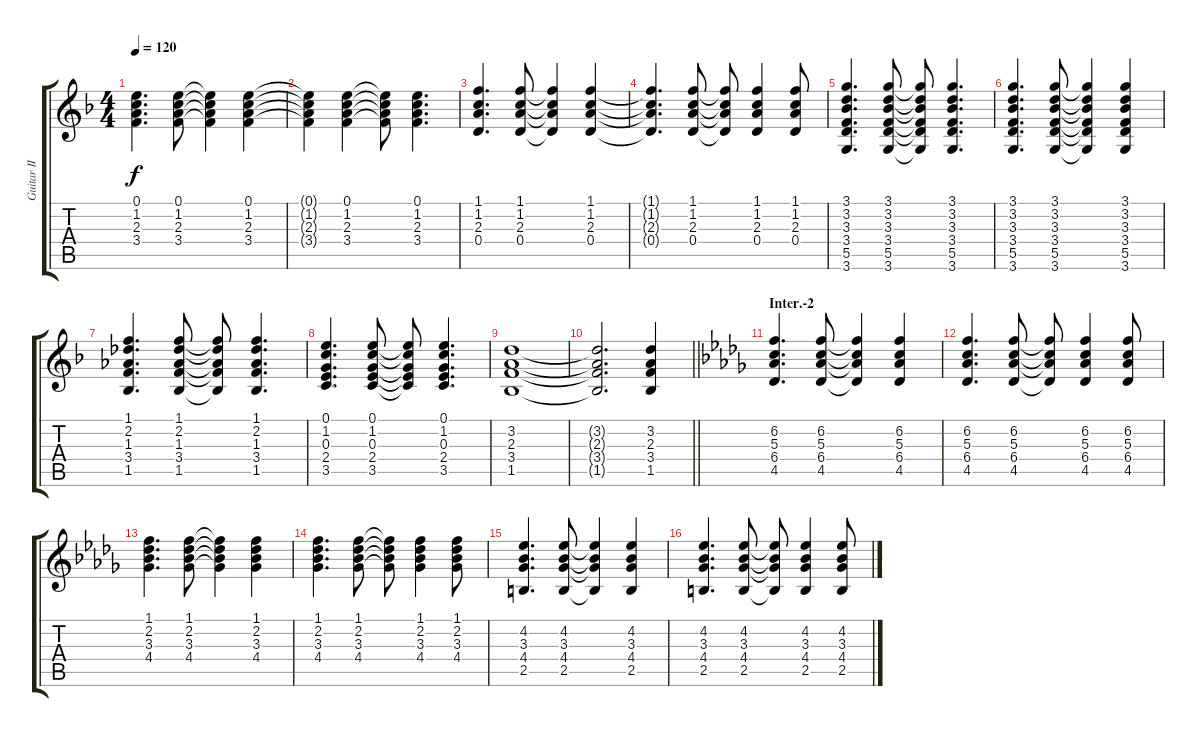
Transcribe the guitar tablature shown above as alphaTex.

\track ("Guitar II (Hirasawa Yui)" "Guitar II ") {instrument acousticguitarsteel}
\staff {score tabs}
\tuning (E4 B3 G3 D3 A2 E2) {hide}
\ts (4 4)
\tempo 120
\clef g2
\ks f
(0.1 1.2 2.3 3.4).4{d dy f} (0.1 1.2 2.3 3.4).8 (0.1{t} 1.2{t} 2.3{t} 3.4{t}).4 (0.1 1.2 2.3 3.4).4 |
(0.1{t} 1.2{t} 2.3{t} 3.4{t}).4 (0.1 1.2 2.3 3.4).4 (0.1{t} 1.2{t} 2.3{t} 3.4{t}).8 (0.1 1.2 2.3 3.4).4{d} |
(1.1 1.2 2.3 0.4).4{d} (1.1 1.2 2.3 0.4).8 (1.1{t} 1.2{t} 2.3{t} 0.4{t}).4 (1.1 1.2 2.3 0.4).4 |
(1.1{t} 1.2{t} 2.3{t} 0.4{t}).4{d} (1.1 1.2 2.3 0.4).8 (1.1{t} 1.2{t} 2.3{t} 0.4{t}).8 (1.1 1.2 2.3 0.4).4 (1.1 1.2 2.3 0.4).8 |
(3.1 3.2 3.3 3.4 5.5 3.6).4{d} (3.1 3.2 3.3 3.4 5.5 3.6).8 (3.1{t} 3.2{t} 3.3{t} 3.4{t} 5.5{t} 3.6{t}).8 (3.1 3.2 3.3 3.4 5.5 3.6).4{d} |
(3.1 3.2 3.3 3.4 5.5 3.6).4{d} (3.1 3.2 3.3 3.4 5.5 3.6).8 (3.1{t} 3.2{t} 3.3{t} 3.4{t} 5.5{t} 3.6{t}).4 (3.1 3.2 3.3 3.4 5.5 3.6).4 |
(1.1 2.2 1.3 3.4 1.5).4{d} (1.1 2.2 1.3 3.4 1.5).8 (1.1{t} 2.2{t} 1.3{t} 3.4{t} 1.5{t}).8 (1.1 2.2 1.3 3.4 1.5).4{d} |
(0.1 1.2 0.3 2.4 3.5).4{d} (0.1 1.2 0.3 2.4 3.5).8 (0.1{t} 1.2{t} 0.3{t} 2.4{t} 3.5{t}).8 (0.1 1.2 0.3 2.4 3.5).4{d} |
(3.2 2.3 3.4 1.5).1 |
\barLineRight lightlight
(3.2{t} 2.3{t} 3.4{t} 1.5{t}).2{d} (3.2 2.3 3.4 1.5).4 |
\section ("" "Inter.-2")
\ks db
(6.2 5.3 6.4 4.5).4{d} (6.2 5.3 6.4 4.5).8 (6.2{t} 5.3{t} 6.4{t} 4.5{t}).4 (6.2 5.3 6.4 4.5).4 |
(6.2 5.3 6.4 4.5).4{d} (6.2 5.3 6.4 4.5).8 (6.2{t} 5.3{t} 6.4{t} 4.5{t}).8 (6.2 5.3 6.4 4.5).4 (6.2 5.3 6.4 4.5).8 |
(1.1 2.2 3.3 4.4).4{d} (1.1 2.2 3.3 4.4).8 (1.1{t} 2.2{t} 3.3{t} 4.4{t}).4 (1.1 2.2 3.3 4.4).4 |
(1.1 2.2 3.3 4.4).4{d} (1.1 2.2 3.3 4.4).8 (1.1{t} 2.2{t} 3.3{t} 4.4{t}).8 (1.1 2.2 3.3 4.4).4 (1.1 2.2 3.3 4.4).8 |
(4.2 3.3 4.4 2.5).4{d} (4.2 3.3 4.4 2.5).8 (4.2{t} 3.3{t} 4.4{t} 2.5{t}).4 (4.2 3.3 4.4 2.5).4 |
(4.2 3.3 4.4 2.5).4{d} (4.2 3.3 4.4 2.5).8 (4.2{t} 3.3{t} 4.4{t} 2.5{t}).8 (4.2 3.3 4.4 2.5).4 (4.2 3.3 4.4 2.5).8
